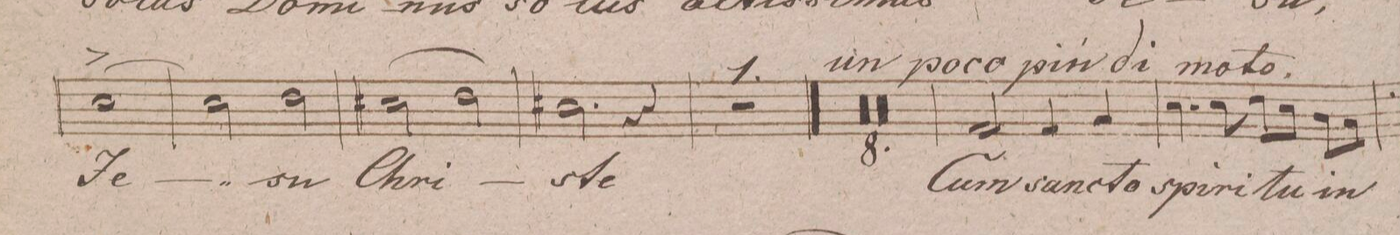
**kern	**text	**dynam
*I"Tenore.	*	*
*clefC4	*	*
*k[f#c#g#d#]	*	*
*met(c)	*	*
*M4/4	*	*
[1B\^	Je-	.
=197	=197	=197
2B\]	.	.
2c#\	-su	.
=198	=198	=198
(>2B#X\	Chri-	.
2c#\)	.	.
=199	=199	=199
2.B#X\	-ste	.
4r	.	.
=200	=200	=200
1r	.	.
=201||	=201||	=201||
00r	.	.
=202	=202	=202
=203	=203	=203
=204	=204	=204
=205	=205	=205
1r	.	.
=206	=206	=206
1r	.	.
=207	=207	=207
1r	.	.
=208	=208	=208
1r	.	.
=209	=209	=209
2E/	Cum	.
4E/	san-	.
4G#/	-cto	.
=210	=210	=210
4.B\	spi-	.
8B\	-ri-	.
8c#\L	-tu	.
8B\J	.	.
8A\L	in	.
8G#\J	.	.
=211	=211	=211
*-	*-	*-
